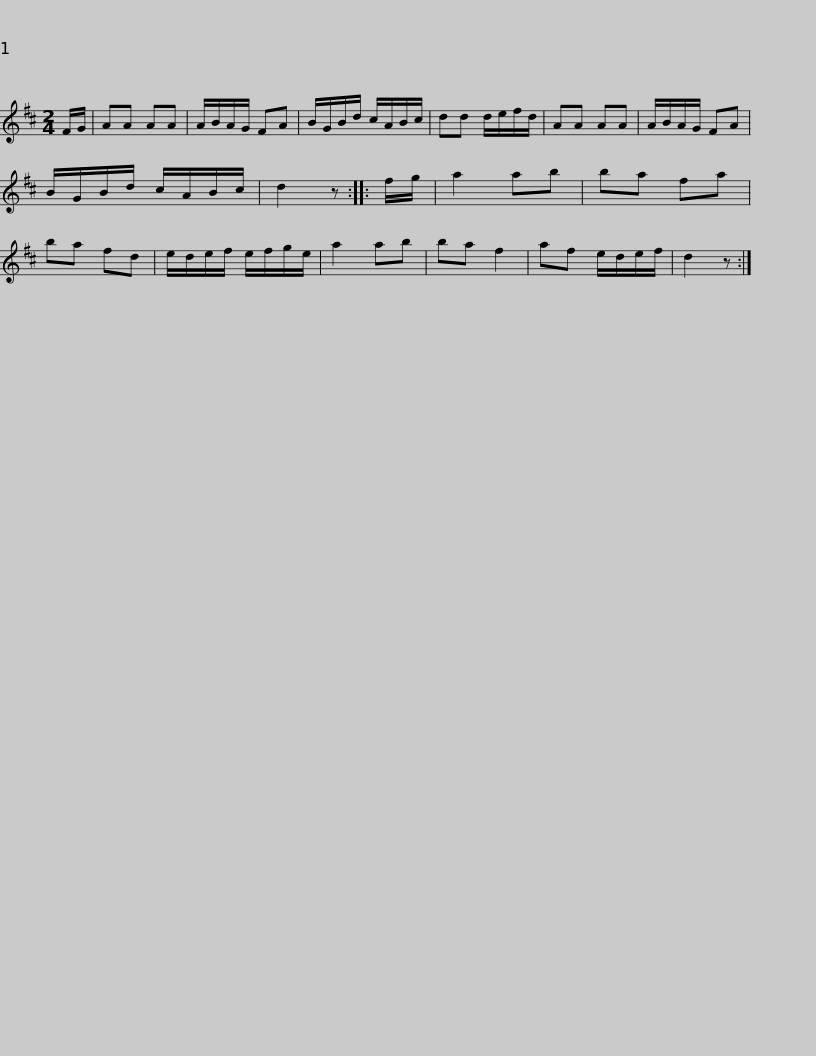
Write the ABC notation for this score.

X:1
L:1/8
M:2/4
I:linebreak $
K:D
V:1 treble
V:1
 F/G/ | AA AA | A/B/A/G/ FA | B/G/B/d/ c/A/B/c/ | dd d/e/f/d/ | %5
 AA AA | A/B/A/G/ FA | B/G/B/d/ c/A/B/c/ |$ d2 z :: f/g/ | %10
 a2 ab | ba fa | ba fd | e/d/e/f/ e/f/g/e/ | a2 ab | %15
 ba f2 | af e/d/e/f/ | d2 z :| %18
